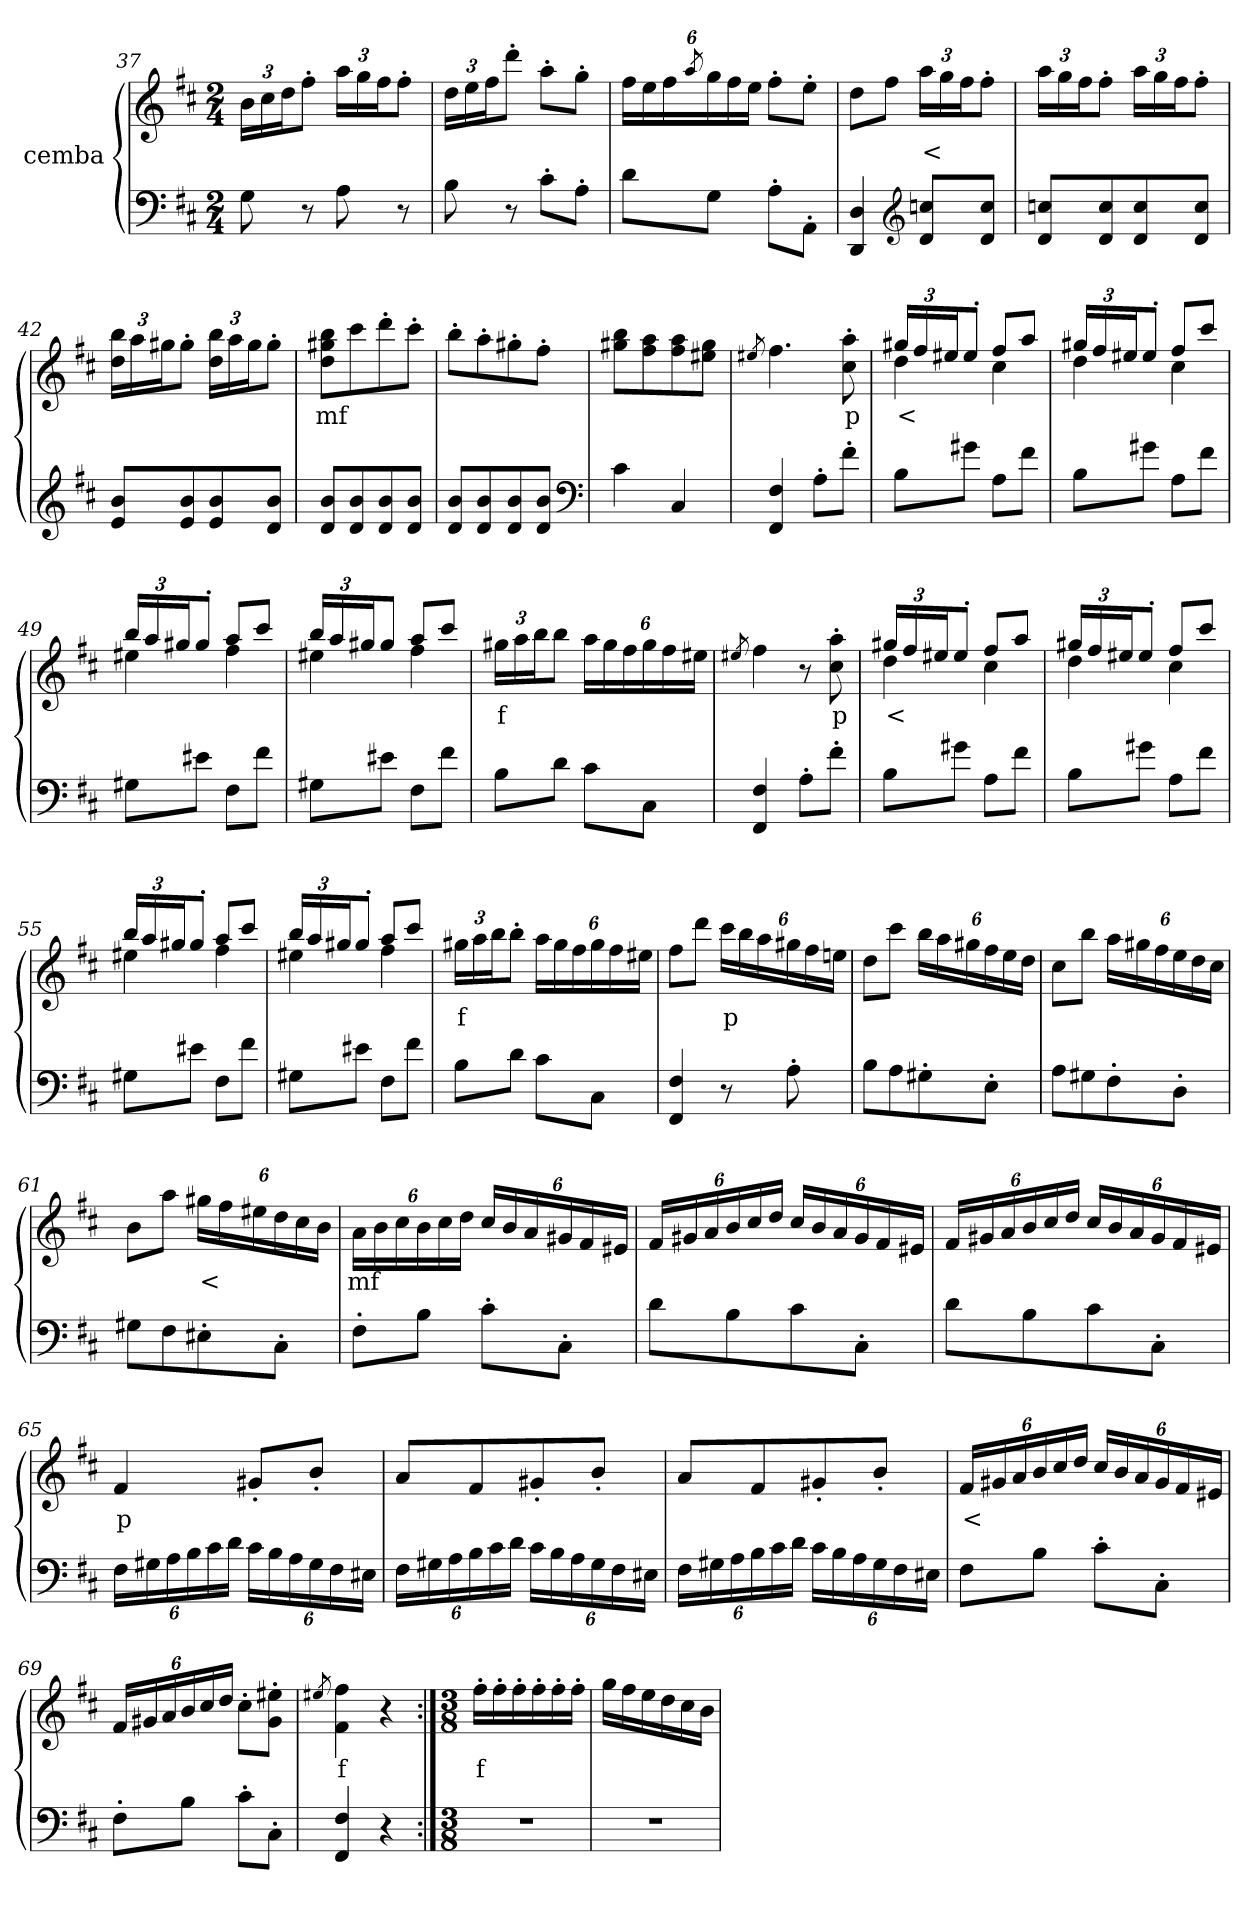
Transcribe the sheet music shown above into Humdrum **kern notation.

**kern	**kern	**text
*part2	*part1	*part1
*staff2	*staff1	*staff1
*I"cemba	*I"cemba	*
*clefF4	*clefG2	*
*k[f#c#]	*k[f#c#]	*
*b:	*b:	*
*M2/4	*M2/4	*
=37	=37	=37
8G\	24b\LL	.
.	24cc#\	.
.	24dd\J	.
8r	8ff#'>\J	.
8A\	24aa\LL	.
.	24gg\	.
.	24ff#\J	.
8r	8ff#'>\J	.
=38	=38	=38
8B\	24dd\LL	.
.	24ee\	.
.	24ff#\J	.
8r	8ddd'>\J	.
8c#'>\L	8aa'>\L	.
8A'>\J	8gg'>\J	.
=39	=39	=39
8d\L	24ff#\LL	.
.	24ee\	.
.	24ff#\	.
.	8qaa/	.
8G\J	24gg\	.
.	24ff#\	.
.	24ee\JJ	.
8A'>\L	8ff#'>\L	.
8AA'>\J	8ee'>\J	.
=40	=40	=40
4DD/ 4D/	8dd\L	.
.	8ff#\J	.
*clefG2	*	*
8d/ 8ccn/L	24aa\LL	<
.	24gg\	.
.	24ff#\J	.
8d/ 8cc/J	8ff#'>\J	.
=41	=41	=41
8d/ 8ccn/L	24aa\LL	.
.	24gg\	.
.	24ff#\J	.
8d/ 8cc/	8ff#'>\J	.
8d/ 8cc/	24aa\LL	.
.	24gg\	.
.	24ff#\J	.
8d/ 8cc/J	8ff#'>\J	.
=42	=42	=42
8e/ 8b/L	24dd\ 24bb\LL	.
.	24aa\	.
.	24gg#X\J	.
8e/ 8b/	8gg#'>\J	.
8e/ 8b/	24dd\ 24bb\LL	.
.	24aa\	.
.	24gg#\J	.
8d/ 8b/J	8gg#'>\J	.
=43	=43	=43
8d/ 8b/L	8dd\ 8gg#X\ 8bb\L	mf
8d/ 8b/	8ccc#\	.
8d/ 8b/	8ddd'>\	.
8d/ 8b/J	8ccc#'>\J	.
=44	=44	=44
8d/ 8b/L	8bb'>\L	.
8d/ 8b/	8aa'>\	.
8d/ 8b/	8gg#X'>\	.
8d/ 8b/J	8ff#'>\J	.
*clefF4	*	*
=45	=45	=45
4c#\	8gg#X\ 8bb\L	.
.	8ff#\ 8aa\	.
4C#/	8ff#\ 8aa\	.
.	8ee#X\ 8gg#\J	.
=46	=46	=46
.	8qee#X/	.
4FF#/ 4F#/	4.ff#\	.
8A'>\L	.	.
8f#'>\J	8cc#\'> 8aa\'>	p
=47	=47	=47
*	*^	*
8B\L	24gg#X/LL	4dd\	<
.	24ff#/	.	.
.	24ee#X/J	.	.
8g#X\J	8ee#'>/J	.	.
8A\L	8ff#/L	4cc#\	.
8f#\J	8aa/J	.	.
=48	=48	=48	=48
8B\L	24gg#X/LL	4dd\	.
.	24ff#/	.	.
.	24ee#X/J	.	.
8g#X\J	8ee#'>/J	.	.
8A\L	8ff#/L	4cc#\	.
8f#\J	8ccc#/J	.	.
=49	=49	=49	=49
8G#X\L	24bb/LL	4ee#X\	.
.	24aa/	.	.
.	24gg#X/J	.	.
8e#X\J	8gg#'>/J	.	.
8F#\L	8aa/L	4ff#\	.
8f#\J	8ccc#/J	.	.
=50	=50	=50	=50
8G#X\L	24bb/LL	4ee#X\	.
.	24aa/	.	.
.	24gg#X/J	.	.
8e#X\J	8gg#/J	.	.
8F#\L	8aa/L	4ff#\	.
8f#\J	8ccc#/J	.	.
*	*v	*v	*
=51	=51	=51
8B\L	24gg#X\LL	f
.	24aa\	.
.	24bb\J	.
8d\J	8bb\J	.
8c#\L	24aa\LL	.
.	24gg#\	.
.	24ff#\	.
8C#\J	24gg#\	.
.	24ff#\	.
.	24ee#X\JJ	.
=52	=52	=52
.	8qee#X/	.
4FF#/ 4F#/	4ff#\	.
8A'>\L	8r	.
8f#'>\J	8cc#\'> 8aa\'>	p
=53	=53	=53
*	*^	*
8B\L	24gg#X/LL	4dd\	<
.	24ff#/	.	.
.	24ee#X/J	.	.
8g#X\J	8ee#'>/J	.	.
8A\L	8ff#/L	4cc#\	.
8f#\J	8aa/J	.	.
=54	=54	=54	=54
8B\L	24gg#X/LL	4dd\	.
.	24ff#/	.	.
.	24ee#X/J	.	.
8g#X\J	8ee#'>/J	.	.
8A\L	8ff#/L	4cc#\	.
8f#\J	8ccc#/J	.	.
=55	=55	=55	=55
8G#X\L	24bb/LL	4ee#X\	.
.	24aa/	.	.
.	24gg#X/J	.	.
8e#X\J	8gg#'>/J	.	.
8F#\L	8aa/L	4ff#\	.
8f#\J	8ccc#/J	.	.
=56	=56	=56	=56
8G#X\L	24bb/LL	4ee#X\	.
.	24aa/	.	.
.	24gg#X/J	.	.
8e#X\J	8gg#'>/J	.	.
8F#\L	8aa/L	4ff#\	.
8f#\J	8ccc#/J	.	.
*	*v	*v	*
=57	=57	=57
8B\L	24gg#X\LL	f
.	24aa\	.
.	24bb\J	.
8d\J	8bb'>\J	.
8c#\L	24aa\LL	.
.	24gg#\	.
.	24ff#\	.
8C#\J	24gg#\	.
.	24ff#\	.
.	24ee#X\JJ	.
=58	=58	=58
4FF#/ 4F#/	8ff#\L	.
.	8ddd\J	.
8r	24ccc#\LL	p
.	24bb\	.
.	24aa\	.
8A'>\	24gg#X\	.
.	24ff#\	.
.	24een\JJ	.
=59	=59	=59
8B\L	8dd\L	.
8A\	8ccc#\J	.
8G#X'>\	24bb\LL	.
.	24aa\	.
.	24gg#X\	.
8E'>\J	24ff#\	.
.	24ee\	.
.	24dd\JJ	.
=60	=60	=60
8A\L	8cc#\L	.
8G#X\	8bb\J	.
8F#'>\	24aa\LL	.
.	24gg#X\	.
.	24ff#\	.
8D'>\J	24ee\	.
.	24dd\	.
.	24cc#\JJ	.
=61	=61	=61
8G#X\L	8b\L	.
8F#\	8aa\J	.
8E#X'>\	24gg#X\LL	<
.	24ff#\	.
.	24ee#X\	.
8C#'>\J	24dd\	.
.	24cc#\	.
.	24b\JJ	.
=62	=62	=62
8F#'>\L	24a\LL	mf
.	24b\	.
.	24cc#\	.
8B\J	24b\	.
.	24cc#\	.
.	24dd\JJ	.
8c#'>\L	24cc#/LL	.
.	24b/	.
.	24a/	.
8C#'>\J	24g#X/	.
.	24f#/	.
.	24e#X/JJ	.
=63	=63	=63
8d\L	24f#/LL	.
.	24g#X/	.
.	24a/	.
8B\	24b/	.
.	24cc#/	.
.	24dd/JJ	.
8c#\	24cc#/LL	.
.	24b/	.
.	24a/	.
8C#'>\J	24g#/	.
.	24f#/	.
.	24e#X/JJ	.
=64	=64	=64
8d\L	24f#/LL	.
.	24g#X/	.
.	24a/	.
8B\	24b/	.
.	24cc#/	.
.	24dd/JJ	.
8c#\	24cc#/LL	.
.	24b/	.
.	24a/	.
8C#'>\J	24g#/	.
.	24f#/	.
.	24e#X/JJ	.
=65	=65	=65
24F#\LL	4f#/	p
24G#X\	.	.
24A\	.	.
24B\	.	.
24c#\	.	.
24d\JJ	.	.
24c#\LL	8g#X'>/L	.
24B\	.	.
24A\	.	.
24G#\	8b'>/J	.
24F#\	.	.
24E#X\JJ	.	.
=66	=66	=66
24F#\LL	8a/L	.
24G#X\	.	.
24A\	.	.
24B\	8f#/	.
24c#\	.	.
24d\JJ	.	.
24c#\LL	8g#X'>/	.
24B\	.	.
24A\	.	.
24G#\	8b'>/J	.
24F#\	.	.
24E#X\JJ	.	.
=67	=67	=67
24F#\LL	8a/L	.
24G#X\	.	.
24A\	.	.
24B\	8f#/	.
24c#\	.	.
24d\JJ	.	.
24c#\LL	8g#X'>/	.
24B\	.	.
24A\	.	.
24G#\	8b'>/J	.
24F#\	.	.
24E#X\JJ	.	.
=68	=68	=68
8F#\L	24f#/LL	<
.	24g#X/	.
.	24a/	.
8B\J	24b/	.
.	24cc#/	.
.	24dd/JJ	.
8c#'>\L	24cc#/LL	.
.	24b/	.
.	24a/	.
8C#'>\J	24g#/	.
.	24f#/	.
.	24e#X/JJ	.
=69	=69	=69
8F#'>\L	24f#/LL	.
.	24g#X/	.
.	24a/	.
8B\J	24b/	.
.	24cc#/	.
.	24dd/JJ	.
8c#'>\L	8cc#'>\L	.
8C#'>\J	8g#\'> 8ee#X\'>J	.
=70	=70	=70
.	8qee#X/	.
4FF#/ 4F#/	4f#\ 4ff#\	f
4r	4r	.
=71:|!	=71:|!	=71:|!
*M3/8	*M3/8	*
4.r	16ff#'>\LL	f
.	16ff#'>\	.
.	16ff#'>\	.
.	16ff#'>\	.
.	16ff#'>\	.
.	16ff#'>\JJ	.
=72	=72	=72
4.r	16gg\LL	.
.	16ff#\	.
.	16ee\	.
.	16dd\	.
.	16cc#\	.
.	16b\JJ	.
=	=	=
*-	*-	*-
